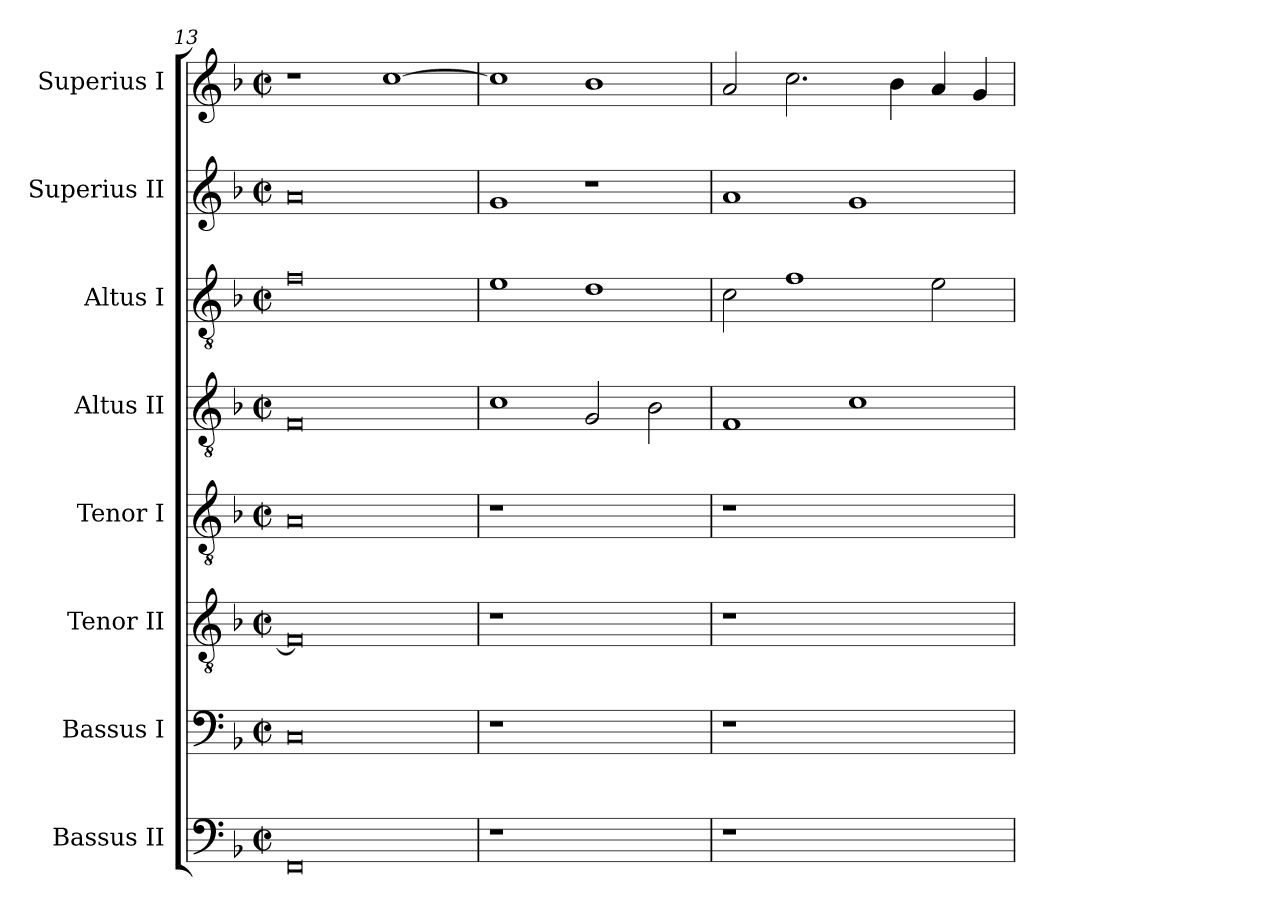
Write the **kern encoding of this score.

**kern	**kern	**kern	**kern	**kern	**kern	**kern	**kern
*part8	*part7	*part6	*part5	*part4	*part3	*part2	*part1
*staff8	*staff7	*staff6	*staff5	*staff4	*staff3	*staff2	*staff1
*I"Bassus II	*I"Bassus I	*I"Tenor II	*I"Tenor I	*I"Altus II	*I"Altus I	*I"Superius II	*I"Superius I
*I'B.s.	*	*	*	*I'A.s.	*	*I'S.s.	*I'S.p.
*clefF4	*clefF4	*clefGv2	*clefGv2	*clefGv2	*clefGv2	*clefG2	*clefG2
*	*	*ITrd7c12	*ITrd7c12	*ITrd7c12	*ITrd7c12	*	*
*k[b-]	*k[b-]	*k[b-]	*k[b-]	*k[b-]	*k[b-]	*k[b-]	*k[b-]
*F:	*F:	*F:	*F:	*F:	*F:	*F:	*F:
*M2/2	*M2/2	*M2/2	*M2/2	*M2/2	*M2/2	*M2/2	*M2/2
*met(c|)	*met(c|)	*met(c|)	*met(c|)	*met(c|)	*met(c|)	*met(c|)	*met(c|)
=13	=13	=13	=13	=13	=13	=13	=13
0FFi	0Ci	0FFi]	0AAi	0FFi	0Fi	0ai	1r
.	.	.	.	.	.	.	[>1cci
=14	=14	=14	=14	=14	=14	=14	=14
!LO:N:vis=1	!LO:N:vis=1	!LO:N:vis=1	!LO:N:vis=1	!	!	!	!
1r	1r	1r	1r	1Ci	1Ei	1gi	1cci]
1ryy	1ryy	1ryy	1ryy	2GGi/	1Di	1r	1b-i
.	.	.	.	2BB-i\	.	.	.
!!LO:PB:g=z
=15	=15	=15	=15	=15	=15	=15	=15
!LO:N:vis=1	!LO:N:vis=1	!LO:N:vis=1	!LO:N:vis=1	!	!	!	!
1r	1r	1r	1r	1FFi	2Ci\	1ai	2ai/
.	.	.	.	.	1Fi	.	2.cci\
1ryy	1ryy	1ryy	1ryy	1Ci	.	1gi	.
.	.	.	.	.	.	.	4b-i\
.	.	.	.	.	2Ei\	.	4ai/
.	.	.	.	.	.	.	4gi/
=	=	=	=	=	=	=	=
*-	*-	*-	*-	*-	*-	*-	*-
